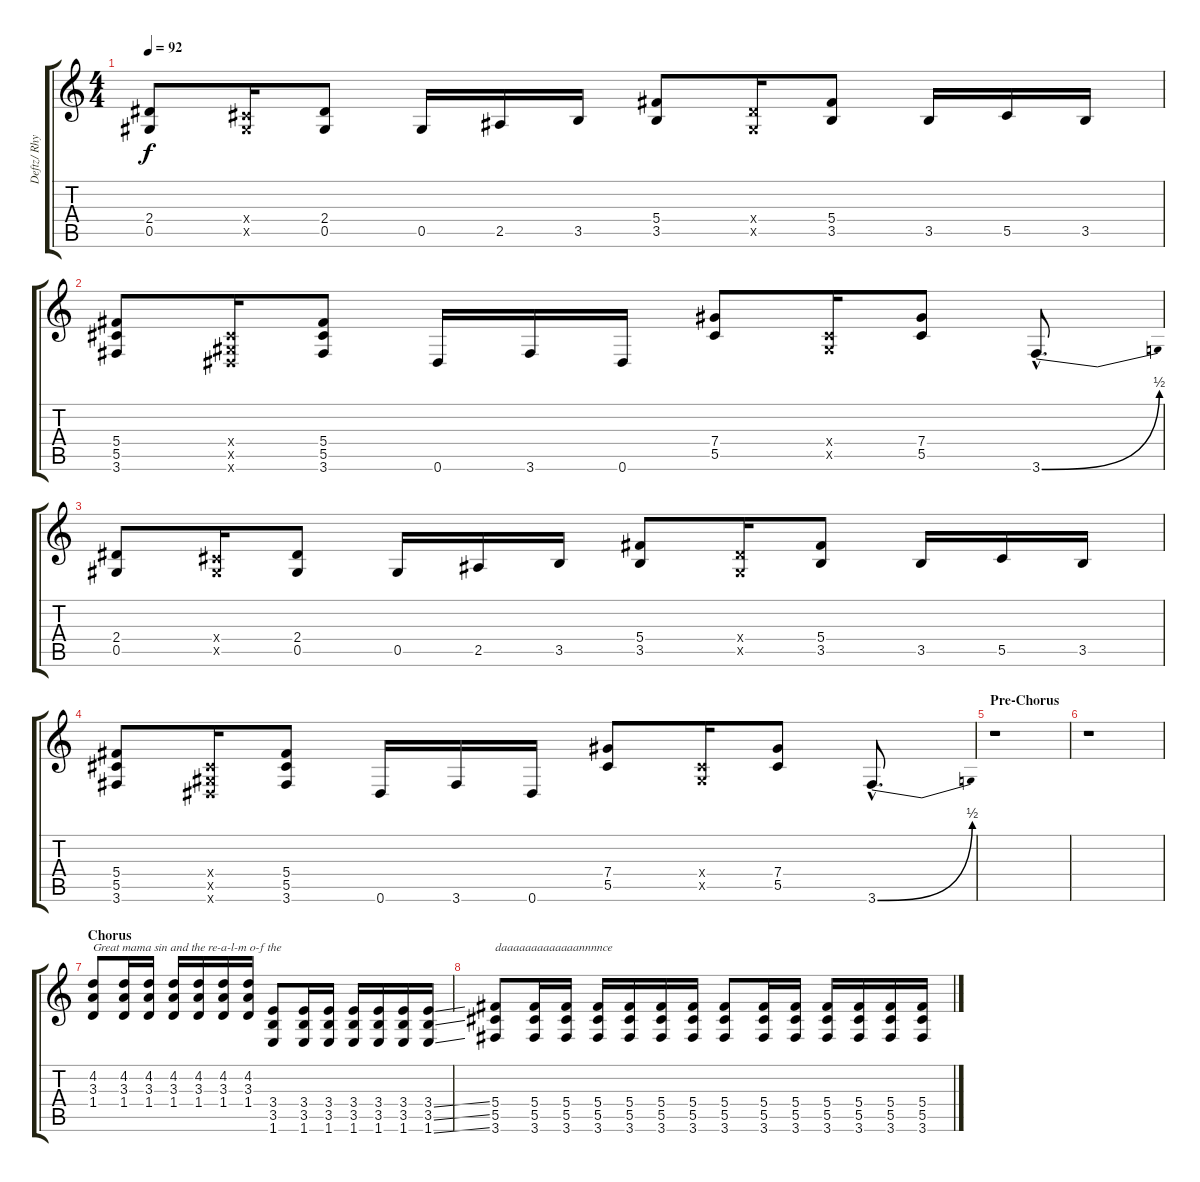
\track ("Deftz/ Rhythm" "Deftz/ Rhy") {instrument overdrivenguitar}
\staff {score tabs}
\tuning (Eb4 Bb3 Gb3 Db3 Ab2 Eb2) {hide}
\ts (4 4)
\tempo 92
\clef g2
\ks c
(2.4 0.5).8{dy f} (0.4{x} 0.5{x}).16 (2.4 0.5).8 0.5.16 2.5.16 3.5.16 (5.4 3.5).8 (2.4{x} 0.5{x}).16 (5.4 3.5).8 3.5.16 5.5.16 3.5.16 |
(5.4 5.5 3.6).8 (0.4{x} 0.5{x} 0.6{x}).16 (5.4 5.5 3.6).8 0.6.16 3.6.16 0.6.16 (7.4 5.5).8 (0.4{x} 0.5{x}).16 (7.4 5.5).8 3.6{be (bend 0 0 60 2) hac}.8{d} |
(2.4 0.5).8 (0.4{x} 0.5{x}).16 (2.4 0.5).8 0.5.16 2.5.16 3.5.16 (5.4 3.5).8 (2.4{x} 0.5{x}).16 (5.4 3.5).8 3.5.16 5.5.16 3.5.16 |
(5.4 5.5 3.6).8 (0.4{x} 0.5{x} 0.6{x}).16 (5.4 5.5 3.6).8 0.6.16 3.6.16 0.6.16 (7.4 5.5).8 (0.4{x} 0.5{x}).16 (7.4 5.5).8 3.6{be (bend 0 0 60 2) hac}.8{d} |
\section ("" "Pre-Chorus")
r.1 |
r.1 |
\section ("" "Chorus")
(4.2 3.3 1.4).8{txt "Great mama sin and the re-a-l-m o-f the "} (4.2 3.3 1.4).16 (4.2 3.3 1.4).16 (4.2 3.3 1.4).16 (4.2 3.3 1.4).16 (4.2 3.3 1.4).16 (4.2 3.3 1.4).16 (3.4 3.5 1.6).8 (3.4 3.5 1.6).16 (3.4 3.5 1.6).16 (3.4 3.5 1.6).16 (3.4 3.5 1.6).16 (3.4 3.5 1.6).16 (3.4{ss} 3.5{ss} 1.6{ss}).16 |
(5.4 5.5 3.6).8{txt "daaaaaaaaaaaaannnnce"} (5.4 5.5 3.6).16 (5.4 5.5 3.6).16 (5.4 5.5 3.6).16 (5.4 5.5 3.6).16 (5.4 5.5 3.6).16 (5.4 5.5 3.6).16 (5.4 5.5 3.6).8 (5.4 5.5 3.6).16 (5.4 5.5 3.6).16 (5.4 5.5 3.6).16 (5.4 5.5 3.6).16 (5.4 5.5 3.6).16 (5.4 5.5 3.6).16
